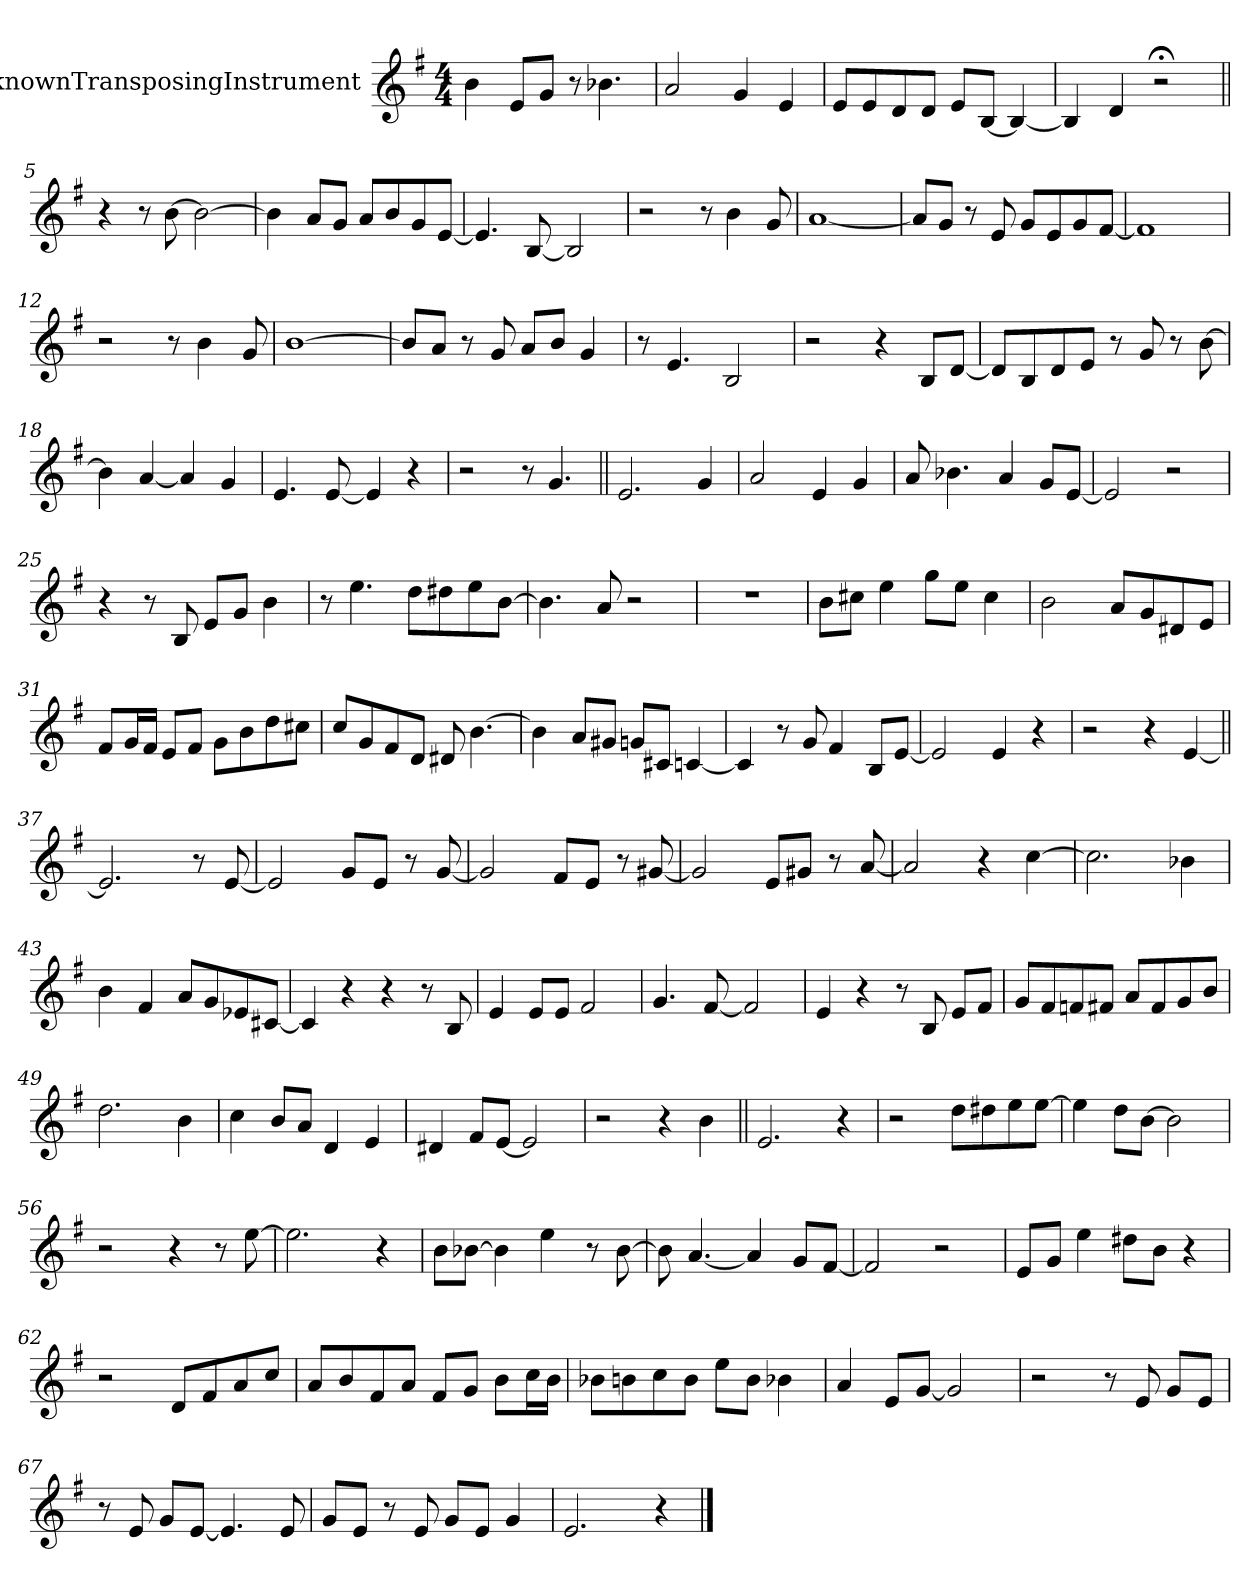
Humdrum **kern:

**kern
*part1
*staff1
*I"UnknownTransposingInstrument
*clefG2
*ITrd1c2
*k[b-]
*d:
*M4/4
=1
4a\
8d/L
8f/J
8r
4.a-X\
=2
2g/
4f/
4d/
=3
8d/L
8d/
8c/
8c/J
8d/L
[8A/J
4A/_
=4
4A/]
4c/
2r;<
=5||
4r
8r
[8a\
2a\_
=6
4a\]
8g/L
8f/J
8g/L
8a/
8f/
[8d/J
=7
4.d/]
[8A/
2A/]
=8
2r
8r
4a\
8f/
=9
[1g
=10
8g/L]
8f/J
8r
8d/
8f/L
8d/
8f/
[8e/J
=11
1e]
=12
2r
8r
4a\
8f/
=13
[1a
=14
8a/L]
8g/J
8r
8f/
8g/L
8a/J
4f/
=15
8r
4.d/
2A/
=16
2r
4r
8A/L
[8c/J
=17
8c/L]
8A/
8c/
8d/J
8r
8f/
8r
[8a\
=18
4a\]
[4g/
4g/]
4f/
=19
4.d/
[8d/
4d/]
4r
=20
2r
8r
4.f/
=21||
2.d/
4f/
=22
2g/
4d/
4f/
=23
8g/
4.a-X\
4g/
8f/L
[8d/J
=24
2d/]
2r
=25
4r
8r
8A/
8d/L
8f/J
4a\
=26
8r
4.dd\
8cc\L
8cc#X\
8dd\
[8a\J
=27
4.a\]
8g/
2r
=28
1r
=29
8a\L
8bn\J
4dd\
8ff\L
8dd\J
4b\
=30
2a\
8g/L
8f/
8c#X/
8d/J
=31
8e/L
16f/L
16e/JJ
8d/L
8e/J
8f\L
8a\
8cc\
8bn\J
=32
8b-/L
8f/
8e/
8c/J
8c#X/
[4.a\
=33
4a\]
8g/L
8f#X/J
8fn/L
8Bn/J
[4B-X/
=34
4B-/]
8r
8f/
4e/
8A/L
[8d/J
=35
2d/]
4d/
4r
=36
2r
4r
[4d/
=37||
2.d/]
8r
[8d/
=38
2d/]
8f/L
8d/J
8r
[8f/
=39
2f/]
8e/L
8d/J
8r
[8f#X/
=40
2f#/]
8d/L
8f#X/J
8r
[8g/
=41
2g/]
4r
[4b-\
=42
2.b-\]
4a-X\
=43
4a\
4e/
8g/L
8f/
8d-X/
[8Bn/J
=44
4B/]
4r
4r
8r
8A/
=45
4d/
8d/L
8d/J
2e/
=46
4.f/
[8e/
2e/]
=47
4d/
4r
8r
8A/
8d/L
8e/J
=48
8f/L
8e/
8e-X/
8en/J
8g/L
8e/
8f/
8a/J
=49
2.cc\
4a\
=50
4b-\
8a/L
8g/J
4c/
4d/
=51
4c#X/
8e/L
[8d/J
2d/]
=52
2r
4r
4a\
=53||
2.d/
4r
=54
2r
8cc\L
8cc#X\
8dd\
[8dd\J
=55
4dd\]
8cc\L
[8a\J
2a\]
=56
2r
4r
8r
[8dd\
=57
2.dd\]
4r
=58
8a\L
[8a-X\J
4a-\]
4dd\
8r
[8a-\
=59
8a-\]
[4.g/
4g/]
8f/L
[8e/J
=60
2e/]
2r
=61
8d/L
8f/J
4dd\
8cc#X\L
8a\J
4r
=62
2r
8c/L
8e/
8g/
8b-/J
=63
8g/L
8a/
8e/
8g/J
8e/L
8f/J
8a\L
16b-\L
16a\JJ
=64
8a-X\L
8an\
8b-\
8a\J
8dd\L
8a\J
4a-X\
=65
4g/
8d/L
[8f/J
2f/]
=66
2r
8r
8d/
8f/L
8d/J
=67
8r
8d/
8f/L
[8d/J
4.d/]
8d/
=68
8f/L
8d/J
8r
8d/
8f/L
8d/J
4f/
=69
2.d/
4r
==
*-
